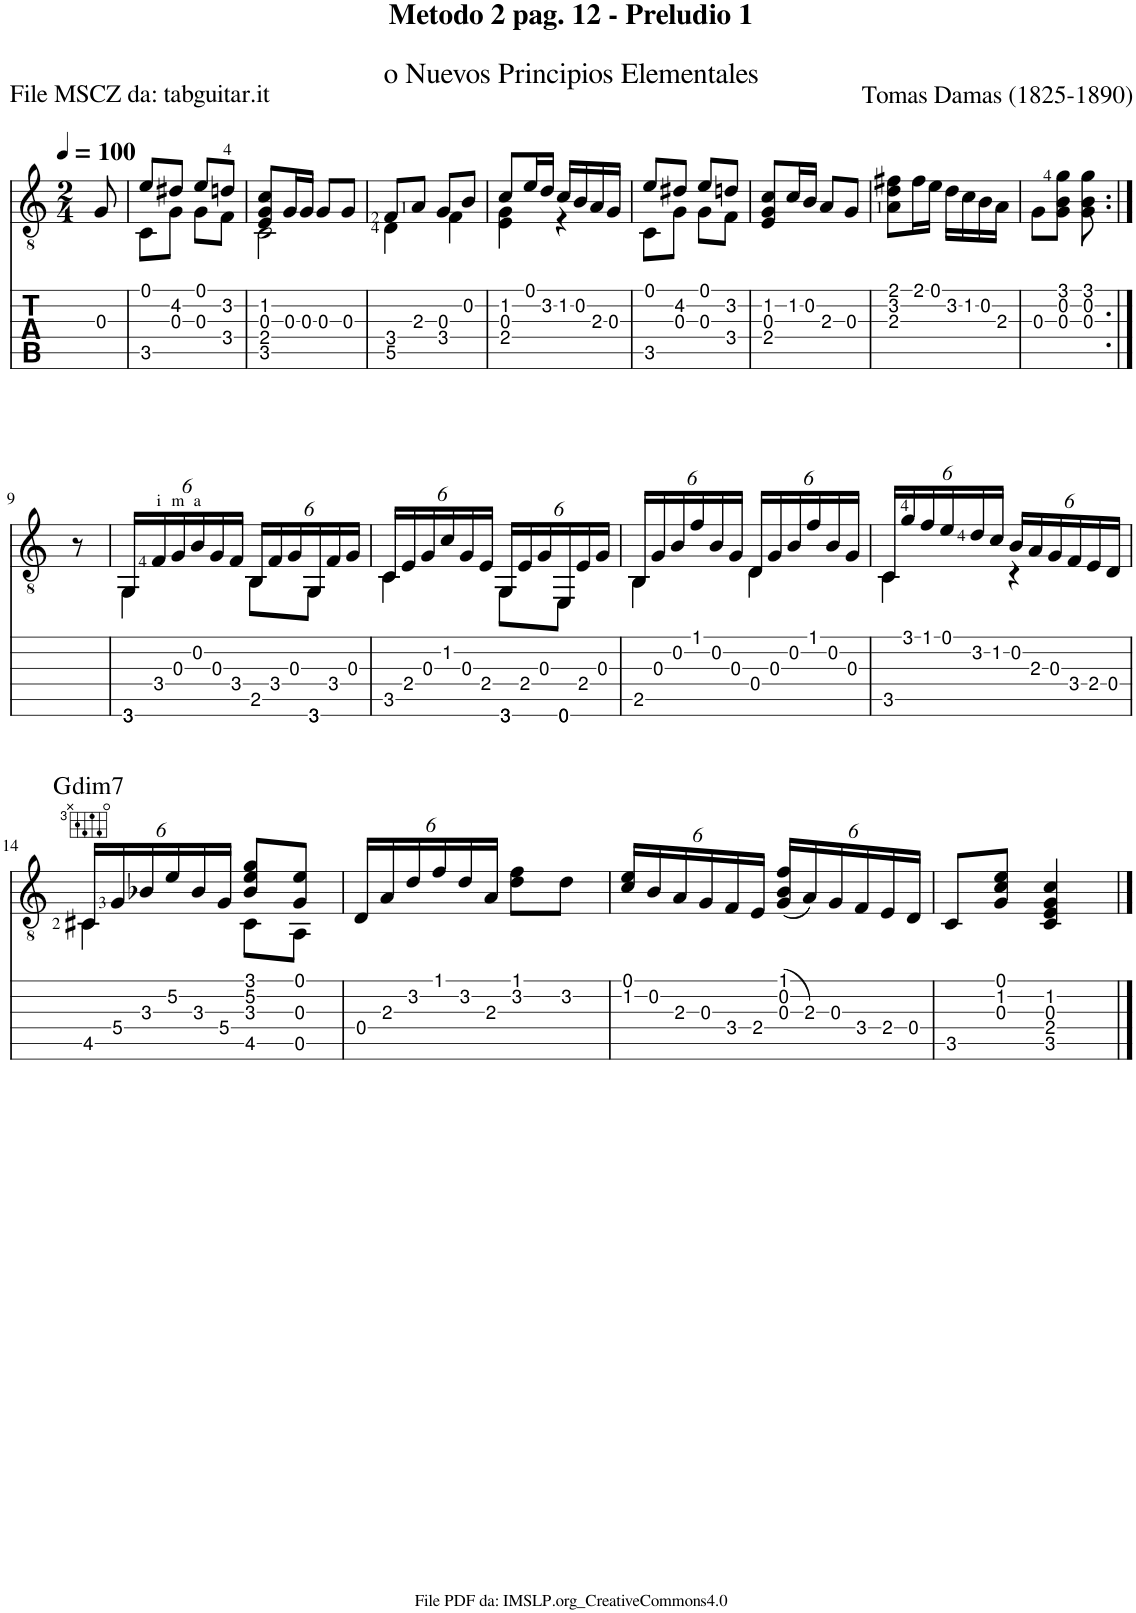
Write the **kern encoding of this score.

**kern	**kern	**harte
*part1	*part1	*part1
*staff2	*staff1	*
*I"Guitar	*	*
*I'Guit.	*	*
*stria6	*	*
*	*clefGv2	*
*k[]	*k[]	*
*M2/4	*M2/4	*
*MM100	*MM100	*
=	=	=
8G	8G/	.
=1	=1	=1
*^	*^	*
8eL	8CL	8e/L	8C\L	.
8d#J	8GJ	8d#X/J	8G\J	.
8eL	8GL	8e/L	8G\L	.
8dJ	8FJ	8dn/J	8F\J	.
=2	=2	=2	=2	=2
8E\ 8G\ 8c\L	2C	8E/ 8G/ 8c/L	2C\	.
16GL	.	16G/L	.	.
16GJJ	.	16G/JJ	.	.
8GL	.	8G/L	.	.
8GJ	.	8G/J	.	.
=3	=3	=3	=3	=3
8FL	4D	8F/L	4D\	.
8AJ	.	8A/J	.	.
8GL	4F	8G/L	4F\	.
8BJ	.	8B/J	.	.
=4	=4	=4	=4	=4
8cL	4E 4G	8c/L	4E\ 4G\	.
16eL	.	16e/L	.	.
16dJJ	.	16d/JJ	.	.
16cLL	4r	16c/LL	4r	.
16BJ	.	16B/	.	.
16AL	.	16A/	.	.
16GJJ	.	16G/JJ	.	.
=5	=5	=5	=5	=5
8eL	8CL	8e/L	8C\L	.
8d#J	8GJ	8d#X/J	8G\J	.
8eL	8GL	8e/L	8G\L	.
8dJ	8FJ	8dn/J	8F\J	.
*v	*v	*	*	*
*	*v	*v	*
=6	=6	=6
8E\ 8G\ 8c\L	8E/ 8G/ 8c/L	.
16cL	16c/L	.
16BJJ	16B/JJ	.
8AL	8A/L	.
8GJ	8G/J	.
=7	=7	=7
8A\ 8d\ 8f#\L	8A\ 8d\ 8f#X\L	.
16f#L	16f#\L	.
16eJJ	16e\JJ	.
16dLL	16d\LL	.
16cJ	16c\	.
16BL	16B\	.
16AJJ	16A\JJ	.
=8	=8	=8
8GL	8G\L	.
8G\ 8B\ 8g\J	8G\ 8B\ 8g\J	.
8G 8B 8g	8G\ 8B\ 8g\	.
!!LO:LB:g=z
=9:|!	=9:|!	=9:|!
8r	8r	.
=10	=10	=10
*Xbrackettup	*Xbrackettup	*
*^	*^	*
24GGLL	4GG	24GG/LL	4GG\	.
24F	.	24F/	.	.
24GJ	.	24G/	.	.
24BL	.	24B/	.	.
24G	.	24G/	.	.
24FJJ	.	24F/JJ	.	.
24BBLL	8BBL	24BB/LL	8BB\L	.
24F	.	24F/	.	.
24GJ	.	24G/	.	.
24GGL	8GGJ	24GG/	8GG\J	.
24F	.	24F/	.	.
24GJJ	.	24G/JJ	.	.
=11	=11	=11	=11	=11
24CLL	4C	24C/LL	4C\	.
24E	.	24E/	.	.
24GJ	.	24G/	.	.
24cL	.	24c/	.	.
24G	.	24G/	.	.
24EJJ	.	24E/JJ	.	.
24GGLL	8GGL	24GG/LL	8GG\L	.
24E	.	24E/	.	.
24GJ	.	24G/	.	.
24EEL	8EEJ	24EE/	8EE\J	.
24E	.	24E/	.	.
24GJJ	.	24G/JJ	.	.
=12	=12	=12	=12	=12
24BBLL	4BB	24BB/LL	4BB\	.
24G	.	24G/	.	.
24BJ	.	24B/	.	.
24fL	.	24f/	.	.
24B	.	24B/	.	.
24GJJ	.	24G/JJ	.	.
24DLL	4D	24D/LL	4D\	.
24G	.	24G/	.	.
24BJ	.	24B/	.	.
24fL	.	24f/	.	.
24B	.	24B/	.	.
24GJJ	.	24G/JJ	.	.
=13	=13	=13	=13	=13
24CLL	4C	24C/LL	4C\	.
24g	.	24g/	.	.
24fJ	.	24f/	.	.
24eL	.	24e/	.	.
24d	.	24d/	.	.
24cJJ	.	24c/JJ	.	.
24BLL	4r	24B/LL	4r	.
24A	.	24A/	.	.
24GJ	.	24G/	.	.
24FL	.	24F/	.	.
24E	.	24E/	.	.
24DJJ	.	24D/JJ	.	.
!!LO:LB:g=z	!!
=14	=14	=14	=14	=14
!	!	!	!	!LO:H:kt=dim7
24C#LL	4C#	24C#X/LL	4C#\	G:dim7
24G	.	24G/	.	.
24B-J	.	24B-X/	.	.
24eL	.	24e/	.	.
24B-	.	24B-/	.	.
24GJJ	.	24G/JJ	.	.
8B-\ 8e\ 8g\L	8C#L	8B-/ 8e/ 8g/L	8C#\L	.
8G\ 8e\J	8AAJ	8G/ 8e/J	8AA\J	.
*v	*v	*	*	*
*	*v	*v	*
=15	=15	=15
24DLL	24D/LL	.
24A	24A/	.
24dJ	24d/	.
24fL	24f/	.
24d	24d/	.
24AJJ	24A/JJ	.
8d\ 8f\L	8d\ 8f\L	.
8dJ	8d\J	.
=16	=16	=16
24c\ 24e\LL	24c/ 24e/LL	.
24B	24B/	.
24AJ	24A/	.
24GL	24G/	.
24F	24F/	.
24EJJ	24E/JJ	.
24G\ 24B\ 24f\LL	(24G/ 24B/ 24f/LL	.
24A	24A/)	.
24GJ	24G/	.
24FL	24F/	.
24E	24E/	.
24DJJ	24D/JJ	.
=17	=17	=17
8CL	8C/L	.
8G\ 8c\ 8e\J	8G/ 8c/ 8e/J	.
4C 4E 4G 4c	4C/ 4E/ 4G/ 4c/	.
==	==	==
*-	*-	*-
